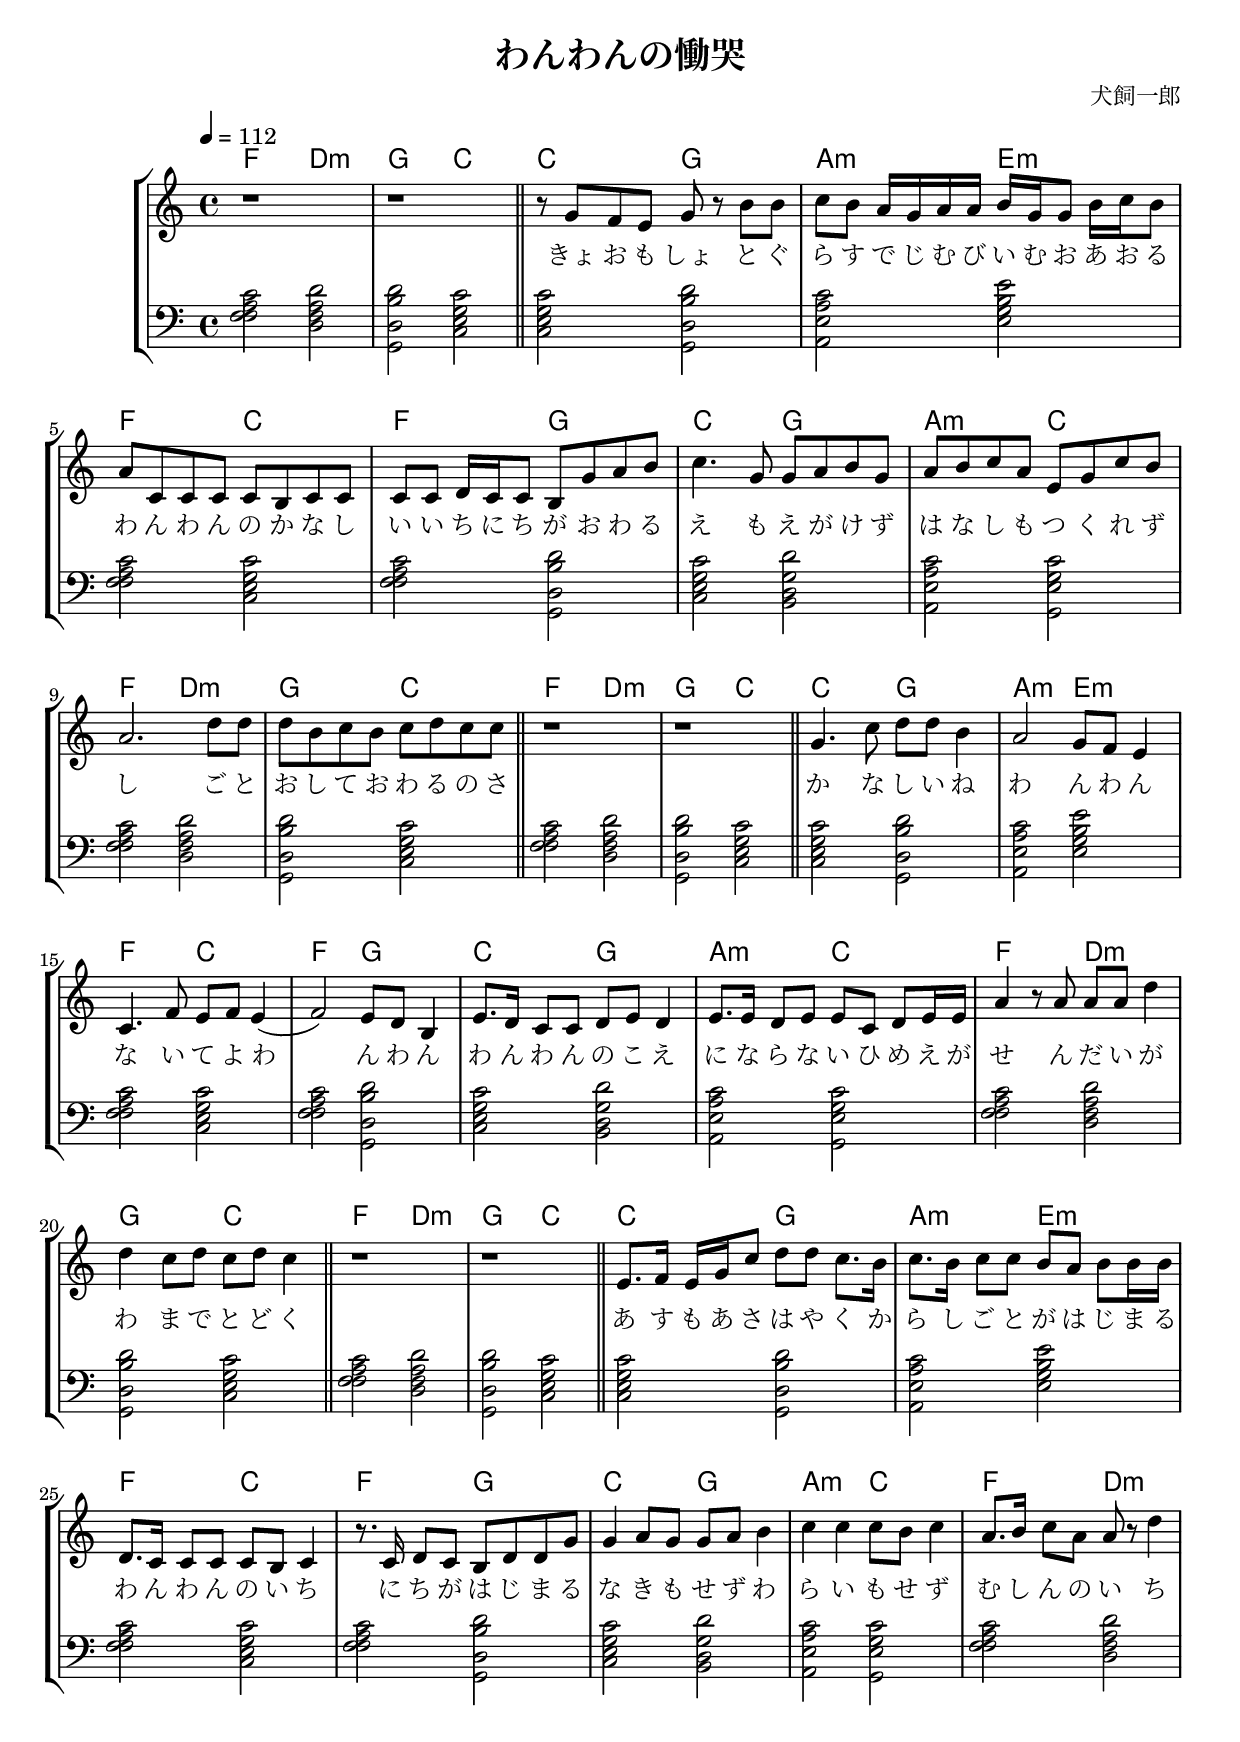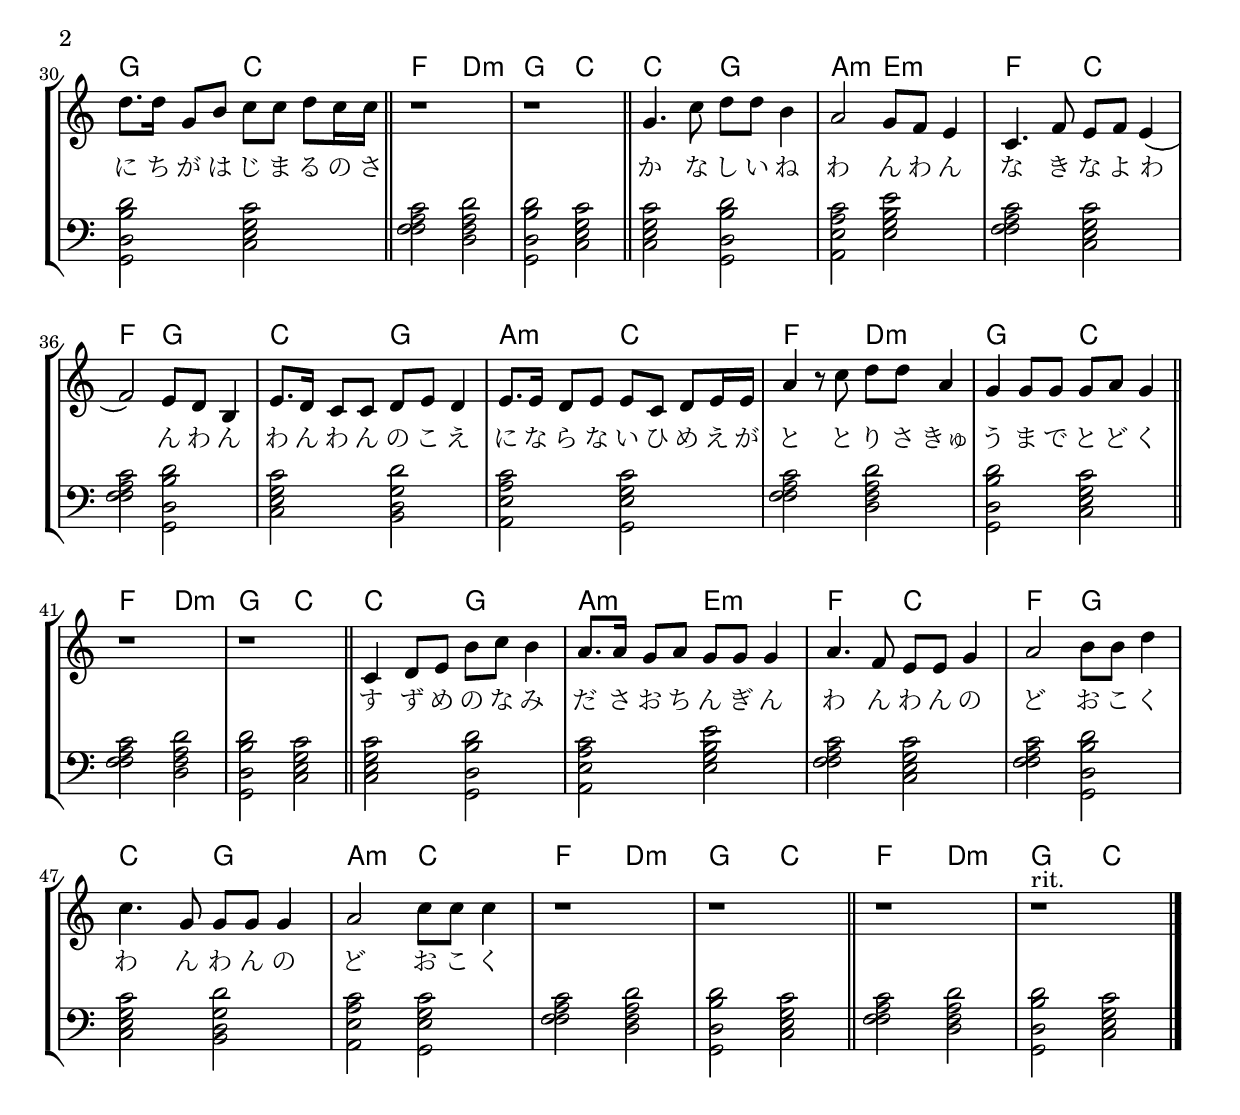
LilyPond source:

\version "2.12.1"

\header {
	title = \markup {わんわんの慟哭}
	composer = \markup \center-column {犬飼一郎}
}

harmony = \chordmode {
	f2 d:m g c 

	c g a:m e:m f c f g c g a:m c f d:m g c 

	f d:m g c 

	c g a:m e:m f c f g c g a:m c f d:m g c 

	f d:m g c 

	c g a:m e:m f c f g c g a:m c f d:m g c 

	f d:m g c 

	c g a:m e:m f c f g c g a:m c f d:m g c 

	f d:m g c 

	c g a:m e:m f c f g c g a:m c f d:m g c 

	f d:m g c 
}

melody = {
	\key c \major
	\tempo 4 = 112
	r1 | r1   
	\set Staff.midiInstrument = #"fss0.42"
	 r8  g'8  f'8  e'8  g'8  r8  b'8  b'8 
	c''8  b'8  a'16  g'16  a'16  a'16  b'16  g'16  g'8  b'16  c''16  b'8 
	a'8  c'8  c'8  c'8  c'8  b8  c'8  c'8 
	c'8  c'8  d'16  c'16  c'8  b8  g'8  a'8  b'8 
	c''4.  g'8  g'8  a'8  b'8  g'8 
	a'8  b'8  c''8  a'8  e'8  g'8  c''8  b'8 
	a'2.  d''8  d''8 
	d''8  b'8  c''8  b'8  c''8  d''8  c''8  c''8
	r1 | r1   
	\set Staff.midiInstrument = #"fss0.42"
	 g'4.  c''8  d''8  d''8  b'4 
	a'2  g'8  f'8  e'4 
	c'4.  f'8  e'8  f'8  e'4 
	(f'2)  e'8  d'8  b4 
	e'8.  d'16  c'8  c'8  d'8  e'8  d'4 
	e'8.  e'16  d'8  e'8  e'8  c'8  d'8  e'16  e'16 
	a'4  r8  a'8  a'8  a'8  d''4 
	d''4  c''8  d''8  c''8  d''8  c''4
	r1 | r1   
	\set Staff.midiInstrument = #"fss0.42"
	 e'8.  f'16  e'16  g'16  c''8  d''8  d''8  c''8.  b'16 
	c''8.  b'16  c''8  c''8  b'8  a'8  b'8  b'16  b'16 
	d'8.  c'16  c'8  c'8  c'8  b8  c'4 
	r8.  c'16  d'8  c'8  b8  d'8  d'8  g'8 
	g'4  a'8  g'8  g'8  a'8  b'4 
	c''4  c''4  c''8  b'8  c''4 
	a'8.  b'16  c''8  a'8  a'8  r8  d''4 
	d''8.  d''16  g'8  b'8  c''8  c''8  d''8  c''16  c''16
	r1 | r1   
	\set Staff.midiInstrument = #"fss0.42"
	 g'4.  c''8  d''8  d''8  b'4 
	a'2  g'8  f'8  e'4 
	c'4.  f'8  e'8  f'8  e'4 
	(f'2)  e'8  d'8  b4 
	e'8.  d'16  c'8  c'8  d'8  e'8  d'4 
	e'8.  e'16  d'8  e'8  e'8  c'8  d'8  e'16  e'16 
	a'4  r8  c''8  d''8  d''8  a'4 
	g'4  g'8  g'8  g'8  a'8  g'4
	r1 | r1   
	\set Staff.midiInstrument = #"fss0.42"
	 c'4  d'8  e'8  b'8  c''8  b'4 
	a'8.  a'16  g'8  a'8  g'8  g'8  g'4 
	a'4.  f'8  e'8  e'8  g'4 
	a'2  b'8  b'8  d''4 
	c''4.  g'8  g'8  g'8  g'4 
	a'2  c''8  c''8  c''4
	r1 r1 	r1 | r1^"rit." \bar "|."
}

words = \lyricmode {
	
	きょ  お  も  しょ  と  ぐ  ら  す  で  じ  む  び  い  む  お  あ  お  る  わ  ん  わ  ん  の  か  な  し  い  い  ち  に  ち  が  お  わ  る  え  も  え  が  け  ず  は  な  し  も  つ  く  れ  ず  し  ご  と  お  し  て  お  わ  る  の  さ  
	
	か  な  し  い  ね  わ  ん  わ  ん  な  い  て  よ  わ  ん  わ  ん  わ  ん  わ  ん  の  こ  え  に  な  ら  な  い  ひ  め  え  が  せ  ん  だ  い  が  わ  ま  で  と  ど  く  
	
	あ  す  も  あ  さ  は  や  く  か  ら  し  ご  と  が  は  じ  ま  る  わ  ん  わ  ん  の  い  ち  に  ち  が  は  じ  ま  る  な  き  も  せ  ず  わ  ら  い  も  せ  ず  む  し  ん  の  い  ち  に  ち  が  は  じ  ま  る  の  さ  
	
	か  な  し  い  ね  わ  ん  わ  ん  な  き  な  よ  わ  ん  わ  ん  わ  ん  わ  ん  の  こ  え  に  な  ら  な  い  ひ  め  え  が  と  と  り  さ  きゅ  う  ま  で  と  ど  く  
	
	す  ず  め  の  な  み  だ  さ  お  ち  ん  ぎ  ん  わ  ん  わ  ん  の  ど  お  こ  く  わ  ん  わ  ん  の  ど  お  こ  く  
	
}

tempochange = {
	\tempo 4 = 112
	r1 | r1 \bar "||"
	\tempo 4 = 112
	r1 | r1 | r1 | r1 | r1 | r1 | r1 | r1 \bar "||"
	\tempo 4 = 112
	r1 | r1 \bar "||"
	\tempo 4 = 112
	r1 | r1 | r1 | r1 | r1 | r1 | r1 | r1 \bar "||"
	\tempo 4 = 112
	r1 | r1 \bar "||"
	\tempo 4 = 112
	r1 | r1 | r1 | r1 | r1 | r1 | r1 | r1 \bar "||"
	\tempo 4 = 112
	r1 | r1 \bar "||"
	\tempo 4 = 112
	r1 | r1 | r1 | r1 | r1 | r1 | r1 | r1 \bar "||"
	\tempo 4 = 112
	r1 | r1 \bar "||"
	\tempo 4 = 112
	r1 | r1 | r1 | r1 | r1 | r1 | r1 | r1 \bar "||"
	\tempo 4 = 112
	r1 | \tempo 4 = 84 r2 \tempo 4 = 74 r2 \bar "|."
}

mainacc = {
	\clef bass
	\set Staff.midiInstrument = #"Pizzicato Strings"
	\key c \major
	\tempo 4 = 112
	<f f a c'>2
	<d f a d'>2
	<g, d b d'>2
	<c e g c'>2
	\bar "||"

	\set Staff.midiInstrument = #"Pizzicato Strings"
	<c e g c'>2
	<g, d b d'>2
	<a, e a c'>2
	<e g b e'>2
	<f f a c'>2
	<c e g c'>2
	<f f a c'>2
	<g, d b d'>2
	<c e g c'>2
	<b, d g d'>2
	<a, e a c'>2
	<g, e g c'>2
	<f f a c'>2
	<d f a d'>2
	<g, d b d'>2
	<c e g c'>2
	\bar "||"

	\set Staff.midiInstrument = #"Pizzicato Strings"
	<f f a c'>2
	<d f a d'>2
	<g, d b d'>2
	<c e g c'>2
	\bar "||"

	\set Staff.midiInstrument = #"Pizzicato Strings"
	<c e g c'>2
	<g, d b d'>2
	<a, e a c'>2
	<e g b e'>2
	<f f a c'>2
	<c e g c'>2
	<f f a c'>2
	<g, d b d'>2
	<c e g c'>2
	<b, d g d'>2
	<a, e a c'>2
	<g, e g c'>2
	<f f a c'>2
	<d f a d'>2
	<g, d b d'>2
	<c e g c'>2
	\bar "||"

	\set Staff.midiInstrument = #"Pizzicato Strings"
	<f f a c'>2
	<d f a d'>2
	<g, d b d'>2
	<c e g c'>2
	\bar "||"

	\set Staff.midiInstrument = #"Pizzicato Strings"
	<c e g c'>2
	<g, d b d'>2
	<a, e a c'>2
	<e g b e'>2
	<f f a c'>2
	<c e g c'>2
	<f f a c'>2
	<g, d b d'>2
	<c e g c'>2
	<b, d g d'>2
	<a, e a c'>2
	<g, e g c'>2
	<f f a c'>2
	<d f a d'>2
	<g, d b d'>2
	<c e g c'>2
	\bar "||"

	\set Staff.midiInstrument = #"Pizzicato Strings"
	<f f a c'>2
	<d f a d'>2
	<g, d b d'>2
	<c e g c'>2
	\bar "||"

	\set Staff.midiInstrument = #"Pizzicato Strings"
	<c e g c'>2
	<g, d b d'>2
	<a, e a c'>2
	<e g b e'>2
	<f f a c'>2
	<c e g c'>2
	<f f a c'>2
	<g, d b d'>2
	<c e g c'>2
	<b, d g d'>2
	<a, e a c'>2
	<g, e g c'>2
	<f f a c'>2
	<d f a d'>2
	<g, d b d'>2
	<c e g c'>2
	\bar "||"

	\set Staff.midiInstrument = #"Pizzicato Strings"
	<f f a c'>2
	<d f a d'>2
	<g, d b d'>2
	<c e g c'>2
	\bar "||"

	\set Staff.midiInstrument = #"Pizzicato Strings"
	<c e g c'>2
	<g, d b d'>2
	<a, e a c'>2
	<e g b e'>2
	<f f a c'>2
	<c e g c'>2
	<f f a c'>2
	<g, d b d'>2
	<c e g c'>2
	<b, d g d'>2
	<a, e a c'>2
	<g, e g c'>2
	<f f a c'>2
	<d f a d'>2
	<g, d b d'>2
	<c e g c'>2
	\bar "||"

	\set Staff.midiInstrument = #"Pizzicato Strings"
	<f f a c'>2
	<d f a d'>2
	<g, d b d'>2
	<c e g c'>2
	\bar "|."
}

subacc = {
	\clef bass
	\set Staff.midiInstrument = #"Voice Oohs"
	\key c \major
	\tempo 4 = 112
	r2
	r2
	r2
	r2
	\bar "||"

	\set Staff.midiInstrument = #"Voice Oohs"
	r2
	r2
	r2
	r2
	r2
	r2
	r2
	r2
	r2
	r2
	r2
	r2
	r2
	r2
	r2
	r2
	\bar "||"

	\set Staff.midiInstrument = #"Voice Oohs"
	r2
	r2
	r2
	r2
	\bar "||"

	\set Staff.midiInstrument = #"Voice Oohs"
	r2
	r2
	r2
	r2
	r2
	r2
	r2
	r2
	r2
	r2
	r2
	r2
	r2
	r2
	r2
	r2
	\bar "||"

	\set Staff.midiInstrument = #"Voice Oohs"
	r2
	r2
	r2
	r2
	\bar "||"

	\set Staff.midiInstrument = #"Voice Oohs"
	r2
	r2
	r2
	r2
	r2
	r2
	r2
	r2
	r2
	r2
	r2
	r2
	r2
	r2
	r2
	r2
	\bar "||"

	\set Staff.midiInstrument = #"Voice Oohs"
	r2
	r2
	r2
	r2
	\bar "||"

	\set Staff.midiInstrument = #"Voice Oohs"
	r2
	r2
	r2
	r2
	r2
	r2
	r2
	r2
	r2
	r2
	r2
	r2
	r2
	r2
	r2
	r2
	\bar "||"

	\set Staff.midiInstrument = #"Voice Oohs"
	r2
	r2
	r2
	r2
	\bar "||"

	\set Staff.midiInstrument = #"Voice Oohs"
	r2
	r2
	r2
	r2
	r2
	r2
	r2
	r2
	r2
	r2
	r2
	r2
	r2
	r2
	r2
	r2
	\bar "||"

	\set Staff.midiInstrument = #"Voice Oohs"
	r2
	r2
	r2
	r2
	\bar "|."
}

percA = {
	\drummode {
	r1 |r1 \bar "||"
	r1 |r1 |r1 |r1 |r1 |r1 |r1 |r1 \bar "||"
	r1 |r1 \bar "||"
	r1 |r1 |r1 |r1 |r1 |r1 |r1 |r1 \bar "||"
	r1 |r1 \bar "||"
	r1 |r1 |r1 |r1 |r1 |r1 |r1 |r1 \bar "||"
	r1 |r1 \bar "||"
	r1 |r1 |r1 |r1 |r1 |r1 |r1 |r1 \bar "||"
	r1 |r1 \bar "||"
	r1 |r1 |r1 |r1 |r1 |r1 |r1 |r1 \bar "||"
	r1 |r1 \bar "|."
	}
}

percB = {
	\drummode {
	r1 |r1 \bar "||"
	r1 |r1 |r1 |r1 |r1 |r1 |r1 |r1 \bar "||"
	r1 |r1 \bar "||"
	r1 |r1 |r1 |r1 |r1 |r1 |r1 |r1 \bar "||"
	r1 |r1 \bar "||"
	r1 |r1 |r1 |r1 |r1 |r1 |r1 |r1 \bar "||"
	r1 |r1 \bar "||"
	r1 |r1 |r1 |r1 |r1 |r1 |r1 |r1 \bar "||"
	r1 |r1 \bar "||"
	r1 |r1 |r1 |r1 |r1 |r1 |r1 |r1 \bar "||"
	r1 |r1 \bar "|."
	}
}

percC = {
	\drummode {
	r1 |r1 \bar "||"
	r1 |r1 |r1 |r1 |r1 |r1 |r1 |r1 \bar "||"
	r1 |r1 \bar "||"
	r1 |r1 |r1 |r1 |r1 |r1 |r1 |r1 \bar "||"
	r1 |r1 \bar "||"
	r1 |r1 |r1 |r1 |r1 |r1 |r1 |r1 \bar "||"
	r1 |r1 \bar "||"
	r1 |r1 |r1 |r1 |r1 |r1 |r1 |r1 \bar "||"
	r1 |r1 \bar "||"
	r1 |r1 |r1 |r1 |r1 |r1 |r1 |r1 \bar "||"
	r1 |r1 \bar "|."
	}
}

percD = {
	\drummode {
	r1 |r1 \bar "||"
	r1 |r1 |r1 |r1 |r1 |r1 |r1 |r1 \bar "||"
	r1 |r1 \bar "||"
	r1 |r1 |r1 |r1 |r1 |r1 |r1 |r1 \bar "||"
	r1 |r1 \bar "||"
	r1 |r1 |r1 |r1 |r1 |r1 |r1 |r1 \bar "||"
	r1 |r1 \bar "||"
	r1 |r1 |r1 |r1 |r1 |r1 |r1 |r1 \bar "||"
	r1 |r1 \bar "||"
	r1 |r1 |r1 |r1 |r1 |r1 |r1 |r1 \bar "||"
	r1 |r1 \bar "|."
	}
}

percE = {
	\drummode {
	r1 |r1 \bar "||"
	r1 |r1 |r1 |r1 |r1 |r1 |r1 |r1 \bar "||"
	r1 |r1 \bar "||"
	r1 |r1 |r1 |r1 |r1 |r1 |r1 |r1 \bar "||"
	r1 |r1 \bar "||"
	r1 |r1 |r1 |r1 |r1 |r1 |r1 |r1 \bar "||"
	r1 |r1 \bar "||"
	r1 |r1 |r1 |r1 |r1 |r1 |r1 |r1 \bar "||"
	r1 |r1 \bar "||"
	r1 |r1 |r1 |r1 |r1 |r1 |r1 |r1 \bar "||"
	r1 |r1 \bar "|."
	}
}

\score {
	<<
		\new StaffGroup <<
			\new ChordNames {\harmony}
			\new Voice = "melody" {\melody}
			\new Lyrics \lyricsto "melody" \words
			\new Staff = "mainacc" {\mainacc}
		>>
	>>
	\layout { }
}
